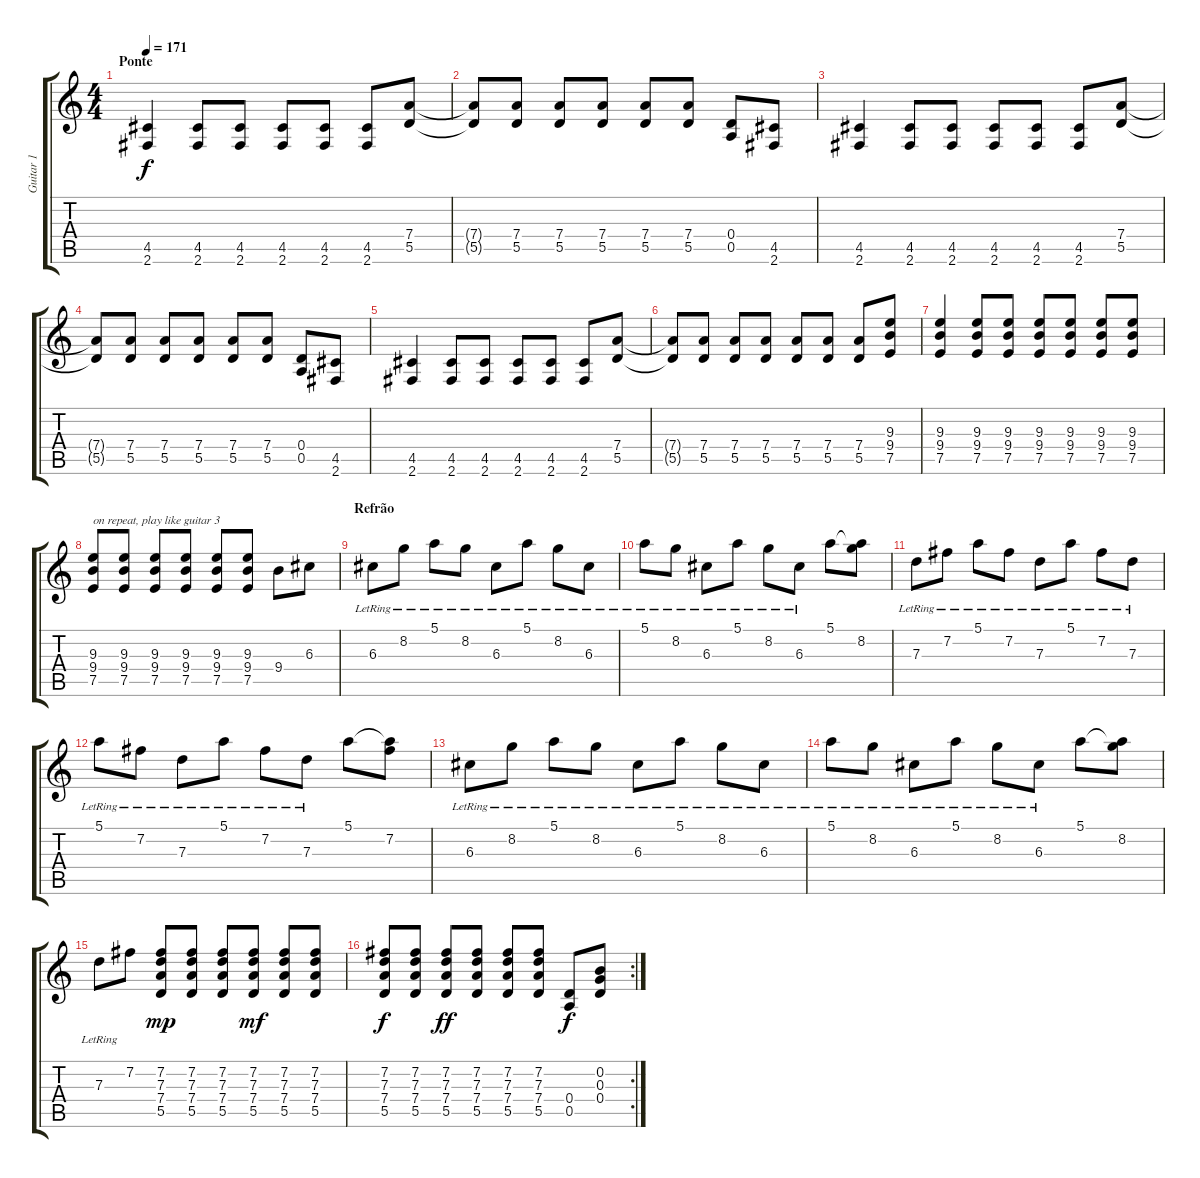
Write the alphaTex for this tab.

\track ("Guitar 1" "Guitar 1") {instrument overdrivenguitar}
\staff {score tabs}
\tuning (E4 B3 G3 D3 A2 E2) {hide}
\ts (4 4)
\section ("" "Ponte")
\tempo 171
\clef g2
\ks c
(4.5 2.6).4{dy f} (4.5 2.6).8 (4.5 2.6).8 (4.5 2.6).8 (4.5 2.6).8 (4.5 2.6).8 (7.4 5.5).8 |
(7.4{t} 5.5{t}).8 (7.4 5.5).8 (7.4 5.5).8 (7.4 5.5).8 (7.4 5.5).8 (7.4 5.5).8 (0.4 0.5).8 (4.5 2.6).8 |
(4.5 2.6).4 (4.5 2.6).8 (4.5 2.6).8 (4.5 2.6).8 (4.5 2.6).8 (4.5 2.6).8 (7.4 5.5).8 |
(7.4{t} 5.5{t}).8 (7.4 5.5).8 (7.4 5.5).8 (7.4 5.5).8 (7.4 5.5).8 (7.4 5.5).8 (0.4 0.5).8 (4.5 2.6).8 |
(4.5 2.6).4 (4.5 2.6).8 (4.5 2.6).8 (4.5 2.6).8 (4.5 2.6).8 (4.5 2.6).8 (7.4 5.5).8 |
(7.4{t} 5.5{t}).8 (7.4 5.5).8 (7.4 5.5).8 (7.4 5.5).8 (7.4 5.5).8 (7.4 5.5).8 (7.4 5.5).8 (9.3 9.4 7.5).8 |
(9.3 9.4 7.5).4 (9.3 9.4 7.5).8 (9.3 9.4 7.5).8 (9.3 9.4 7.5).8 (9.3 9.4 7.5).8 (9.3 9.4 7.5).8 (9.3 9.4 7.5).8 |
(9.3 9.4 7.5).8{txt "on repeat, play like guitar 3"} (9.3 9.4 7.5).8 (9.3 9.4 7.5).8 (9.3 9.4 7.5).8 (9.3 9.4 7.5).8 (9.3 9.4 7.5).8 9.4.8 6.3.8 |
\section ("" "Refrão")
6.3{lr}.8 8.2{lr}.8 5.1{lr}.8 8.2{lr}.8 6.3{lr}.8 5.1{lr}.8 8.2{lr}.8 6.3{lr}.8 |
5.1{lr}.8 8.2{lr}.8 6.3{lr}.8 5.1{lr}.8 8.2{lr}.8 6.3{lr}.8 5.1.8 (5.1{t} 8.2).8 |
7.3{lr}.8 7.2{lr}.8 5.1{lr}.8 7.2{lr}.8 7.3{lr}.8 5.1{lr}.8 7.2{lr}.8 7.3{lr}.8 |
5.1{lr}.8 7.2{lr}.8 7.3{lr}.8 5.1{lr}.8 7.2{lr}.8 7.3{lr}.8 5.1.8 (5.1{t} 7.2).8 |
6.3{lr}.8 8.2{lr}.8 5.1{lr}.8 8.2{lr}.8 6.3{lr}.8 5.1{lr}.8 8.2{lr}.8 6.3{lr}.8 |
5.1{lr}.8 8.2{lr}.8 6.3{lr}.8 5.1{lr}.8 8.2{lr}.8 6.3{lr}.8 5.1.8 (5.1{t} 8.2).8 |
7.3{lr}.8 7.2.8 (7.2 7.3 7.4 5.5).8{dy mp} (7.2 7.3 7.4 5.5).8 (7.2 7.3 7.4 5.5).8 (7.2 7.3 7.4 5.5).8{dy mf} (7.2 7.3 7.4 5.5).8 (7.2 7.3 7.4 5.5).8 |
\rc 2
(7.2 7.3 7.4 5.5).8{dy f} (7.2 7.3 7.4 5.5).8 (7.2 7.3 7.4 5.5).8{dy ff} (7.2 7.3 7.4 5.5).8 (7.2 7.3 7.4 5.5).8 (7.2 7.3 7.4 5.5).8 (0.4 0.5).8{dy f} (0.2 0.3 0.4).8
